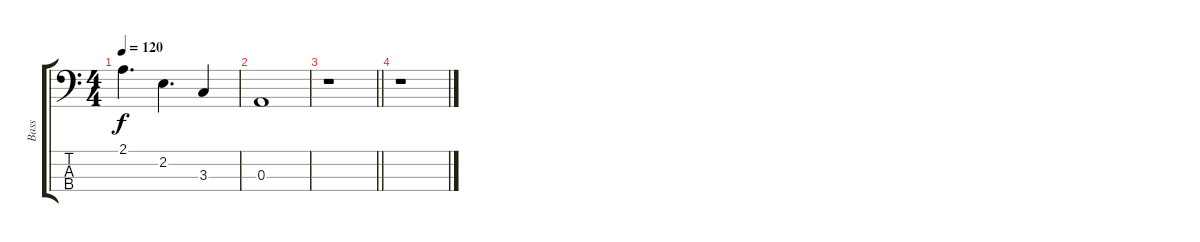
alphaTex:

\track ("Bass" "Bass") {instrument electricbassfinger}
\staff {score tabs}
\tuning (G2 D2 A1 E1) {hide}
\ts (4 4)
\tempo 120
\clef f4
\ks aminor
2.1.4{d dy f} 2.2.4{d} 3.3.4 |
0.3.1 |
\barLineRight lightlight
r.1 |
r.1
